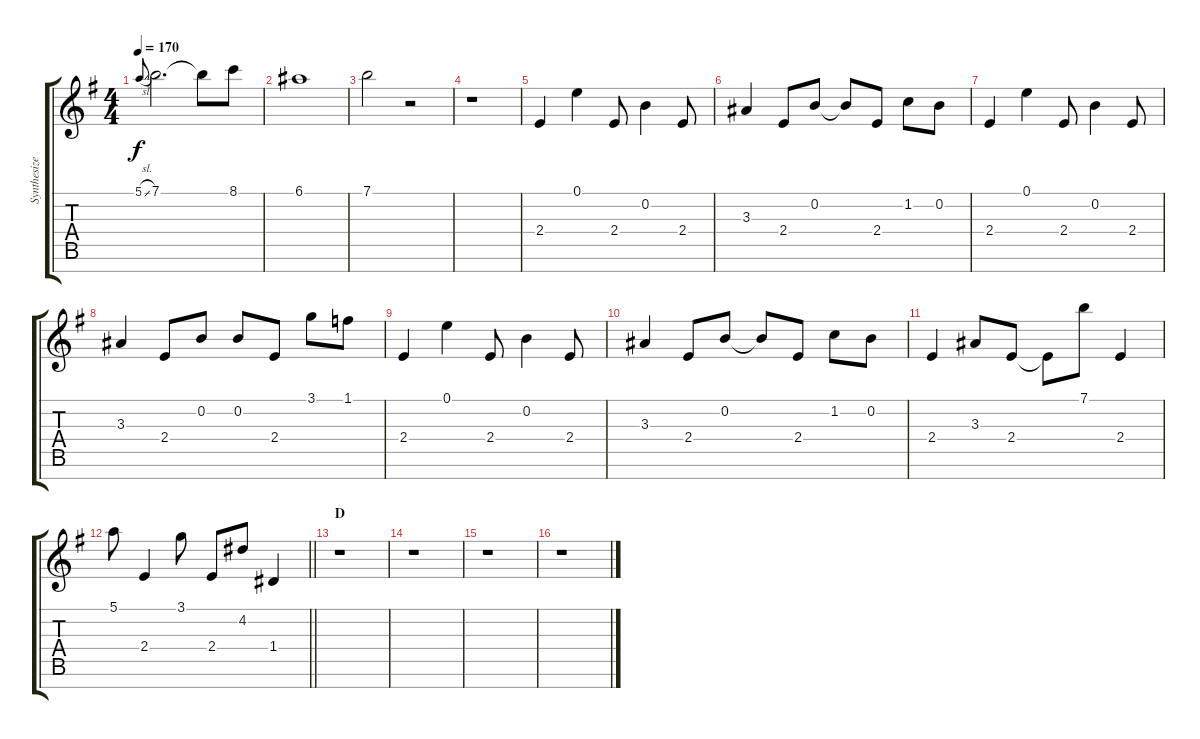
\track ("Synthesizer I" "Synthesize") {instrument synthbrass1}
\staff {score tabs}
\tuning (E5 B4 G4 D4 A3 E3 B2) {hide}
\ts (4 4)
\tempo 170
\clef g2
\ks g
5.1{sl}.8{gr onbeat dy f} 7.1.2{d} 7.1{t}.8 8.1.8 |
6.1.1 |
7.1.2 r.2 |
r.1 |
2.4.4 0.1.4 2.4.8 0.2.4 2.4.8 |
3.3.4 2.4.8 0.2.8 0.2{t}.8 2.4.8 1.2.8 0.2.8 |
2.4.4 0.1.4 2.4.8 0.2.4 2.4.8 |
3.3.4 2.4.8 0.2.8 0.2.8 2.4.8 3.1.8 1.1.8 |
2.4.4 0.1.4 2.4.8 0.2.4 2.4.8 |
3.3.4 2.4.8 0.2.8 0.2{t}.8 2.4.8 1.2.8 0.2.8 |
2.4.4 3.3.8 2.4.8 2.4{t}.8 7.1.8 2.4.4 |
\barLineRight lightlight
5.1.8 2.4.4 3.1.8 2.4.8 4.2.8 1.4.4 |
\section ("" "D")
r.1 |
r.1 |
r.1 |
r.1
